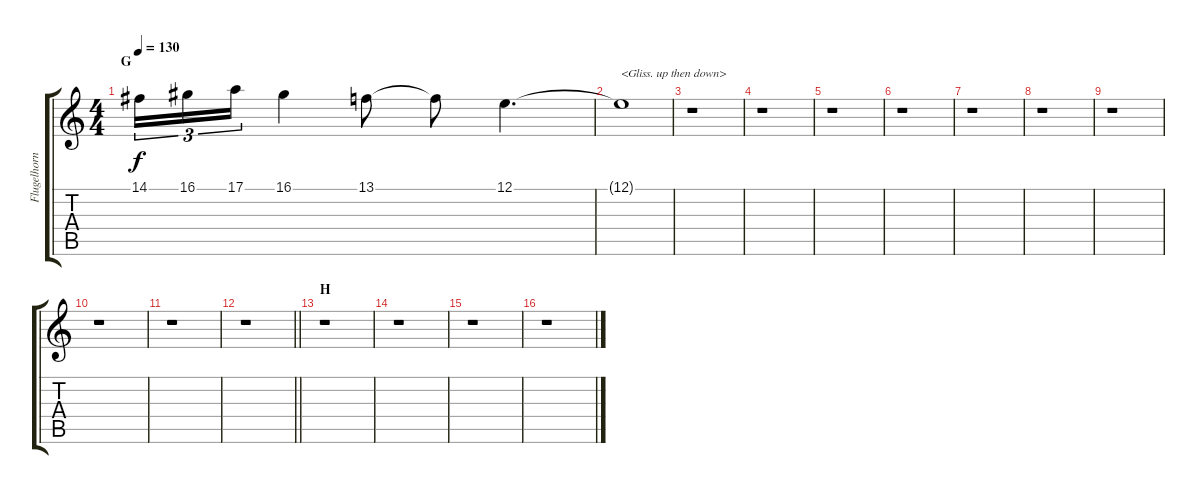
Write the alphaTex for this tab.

\track ("Flugelhorn" "Flugelhorn") {instrument frenchhorn}
\staff {score tabs}
\tuning (E4 B3 G3 D3 A2 E2) {hide}
\ts (4 4)
\section ("" "G")
\tempo 130
\clef g2
\ks c
14.1.16{tu (3 2) dy f} 16.1.16{tu (3 2)} 17.1.16{tu (3 2)} 16.1.4 13.1.8 13.1{t}.8 12.1.4{d} |
12.1{t}.1{txt "<Gliss. up then down>"} |
r.1 |
r.1 |
r.1 |
r.1 |
r.1 |
r.1 |
r.1 |
r.1 |
r.1 |
\barLineRight lightlight
r.1 |
\section ("" "H")
r.1 |
r.1 |
r.1 |
r.1
